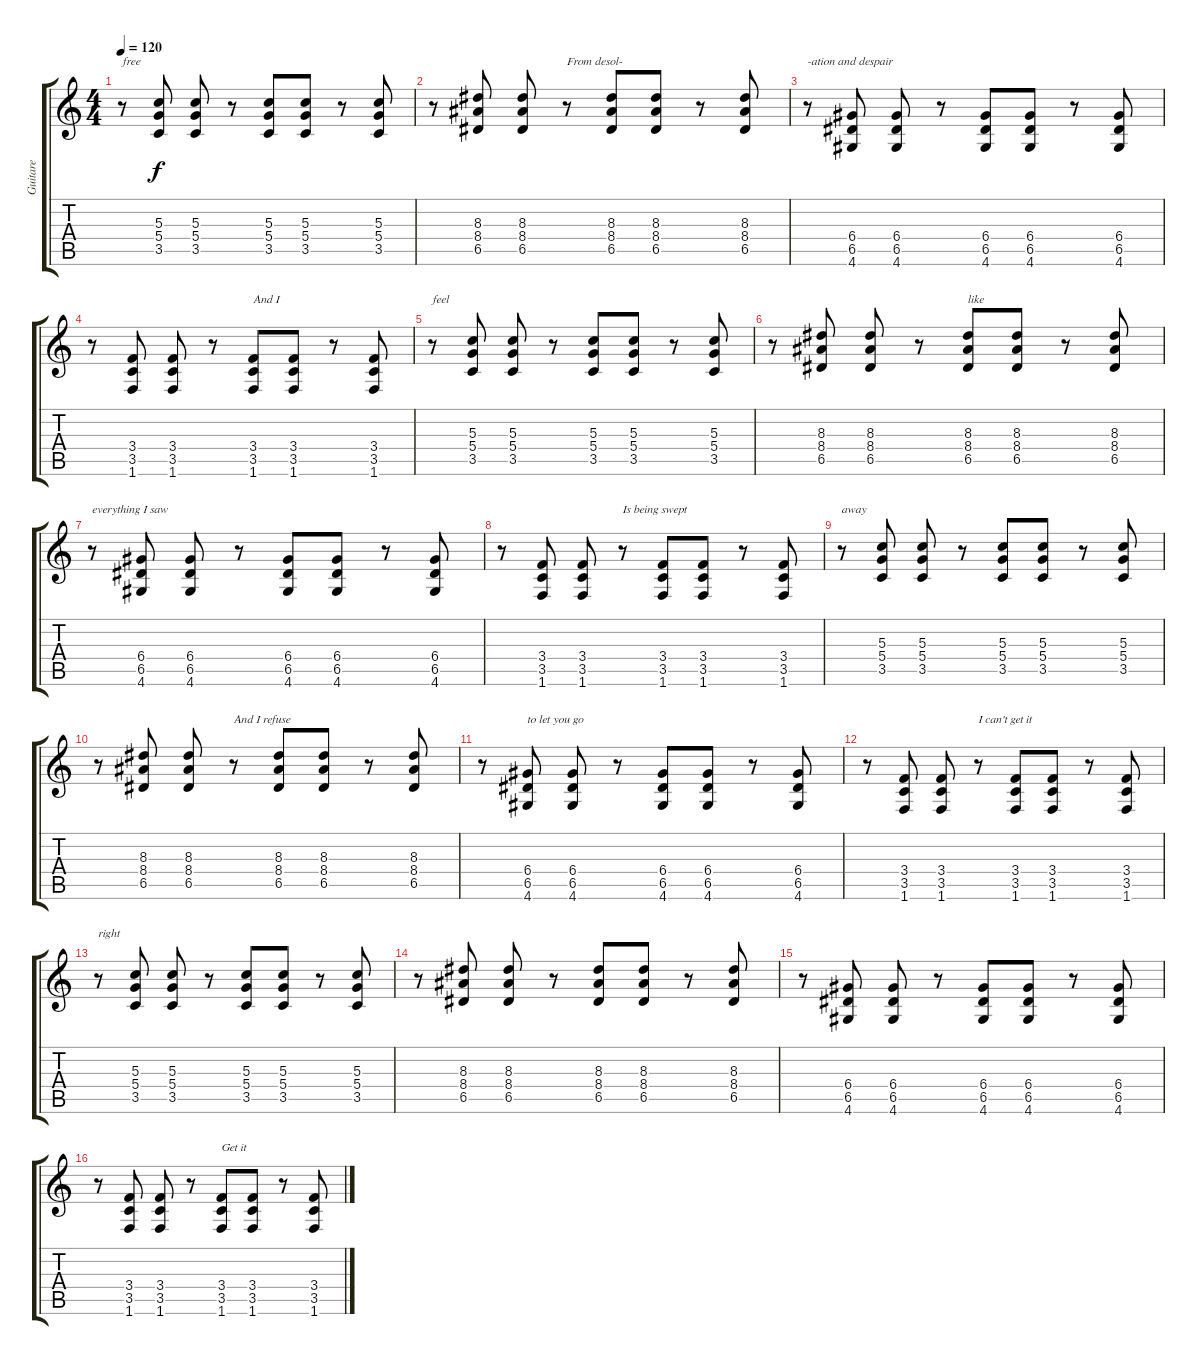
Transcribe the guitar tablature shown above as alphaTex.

\track ("Guitare" "Guitare") {instrument distortionguitar}
\staff {score tabs}
\tuning (E4 B3 G3 D3 A2 E2) {hide}
\ts (4 4)
\tempo 120
\clef g2
\ks c
r.8{txt "free" dy f} (5.3 5.4 3.5).8 (5.3 5.4 3.5).8 r.8 (5.3 5.4 3.5).8 (5.3 5.4 3.5).8 r.8 (5.3 5.4 3.5).8 |
r.8 (8.3 8.4 6.5).8 (8.3 8.4 6.5).8 r.8{txt "From desol-"} (8.3 8.4 6.5).8 (8.3 8.4 6.5).8 r.8 (8.3 8.4 6.5).8 |
r.8{txt "-ation and despair"} (6.4 6.5 4.6).8 (6.4 6.5 4.6).8 r.8 (6.4 6.5 4.6).8 (6.4 6.5 4.6).8 r.8 (6.4 6.5 4.6).8 |
r.8 (3.4 3.5 1.6).8 (3.4 3.5 1.6).8 r.8 (3.4 3.5 1.6).8{txt "And I "} (3.4 3.5 1.6).8 r.8 (3.4 3.5 1.6).8 |
r.8{txt "feel"} (5.3 5.4 3.5).8 (5.3 5.4 3.5).8 r.8 (5.3 5.4 3.5).8 (5.3 5.4 3.5).8 r.8 (5.3 5.4 3.5).8 |
r.8 (8.3 8.4 6.5).8 (8.3 8.4 6.5).8 r.8 (8.3 8.4 6.5).8{txt "like"} (8.3 8.4 6.5).8 r.8 (8.3 8.4 6.5).8 |
r.8{txt "everything I saw"} (6.4 6.5 4.6).8 (6.4 6.5 4.6).8 r.8 (6.4 6.5 4.6).8 (6.4 6.5 4.6).8 r.8 (6.4 6.5 4.6).8 |
r.8 (3.4 3.5 1.6).8 (3.4 3.5 1.6).8 r.8{txt "Is being swept "} (3.4 3.5 1.6).8 (3.4 3.5 1.6).8 r.8 (3.4 3.5 1.6).8 |
r.8{txt "away"} (5.3 5.4 3.5).8 (5.3 5.4 3.5).8 r.8 (5.3 5.4 3.5).8 (5.3 5.4 3.5).8 r.8 (5.3 5.4 3.5).8 |
r.8 (8.3 8.4 6.5).8 (8.3 8.4 6.5).8 r.8{txt "And I refuse "} (8.3 8.4 6.5).8 (8.3 8.4 6.5).8 r.8 (8.3 8.4 6.5).8 |
r.8 (6.4 6.5 4.6).8{txt "to let you go"} (6.4 6.5 4.6).8 r.8 (6.4 6.5 4.6).8 (6.4 6.5 4.6).8 r.8 (6.4 6.5 4.6).8 |
r.8 (3.4 3.5 1.6).8 (3.4 3.5 1.6).8 r.8{txt "I can't get it "} (3.4 3.5 1.6).8 (3.4 3.5 1.6).8 r.8 (3.4 3.5 1.6).8 |
r.8{txt "right"} (5.3 5.4 3.5).8 (5.3 5.4 3.5).8 r.8 (5.3 5.4 3.5).8 (5.3 5.4 3.5).8 r.8 (5.3 5.4 3.5).8 |
r.8 (8.3 8.4 6.5).8 (8.3 8.4 6.5).8 r.8 (8.3 8.4 6.5).8 (8.3 8.4 6.5).8 r.8 (8.3 8.4 6.5).8 |
r.8 (6.4 6.5 4.6).8 (6.4 6.5 4.6).8 r.8 (6.4 6.5 4.6).8 (6.4 6.5 4.6).8 r.8 (6.4 6.5 4.6).8 |
r.8 (3.4 3.5 1.6).8 (3.4 3.5 1.6).8 r.8 (3.4 3.5 1.6).8{txt "Get it "} (3.4 3.5 1.6).8 r.8 (3.4 3.5 1.6).8
